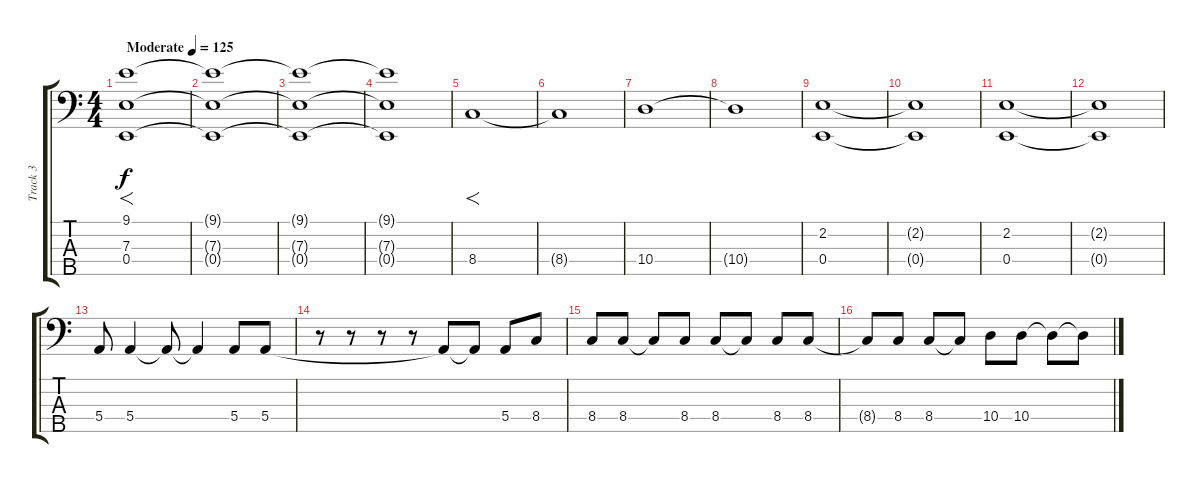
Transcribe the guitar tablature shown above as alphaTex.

\track ("Track 3" "Track 3") {instrument slapbass2}
\staff {score tabs}
\tuning (G2 D2 A1 E1 B0) {hide}
\ts (4 4)
\tempo (125 "Moderate")
\clef f4
\ks c
(9.1 7.3 0.4).1{f dy f instrument slapbass2} |
(9.1{t} 7.3{t} 0.4{t}).1 |
(9.1{t} 7.3{t} 0.4{t}).1 |
(9.1{t} 7.3{t} 0.4{t}).1 |
8.4.1{f} |
8.4{t}.1 |
10.4.1 |
10.4{t}.1 |
(2.2 0.4).1 |
(2.2{t} 0.4{t}).1 |
(2.2 0.4).1 |
(2.2{t} 0.4{t}).1 |
5.4.8 5.4.4 5.4{t}.8 5.4{t}.4 5.4.8 5.4.8 |
r.8 r.8 r.8 r.8 5.4{t}.8 5.4{t}.8 5.4.8 8.4.8 |
8.4.8 8.4.8 8.4{t}.8 8.4.8 8.4.8 8.4{t}.8 8.4.8 8.4.8 |
8.4{t}.8 8.4.8 8.4.8 8.4{t}.8 10.4.8 10.4.8 10.4{t}.8 10.4{t}.8
